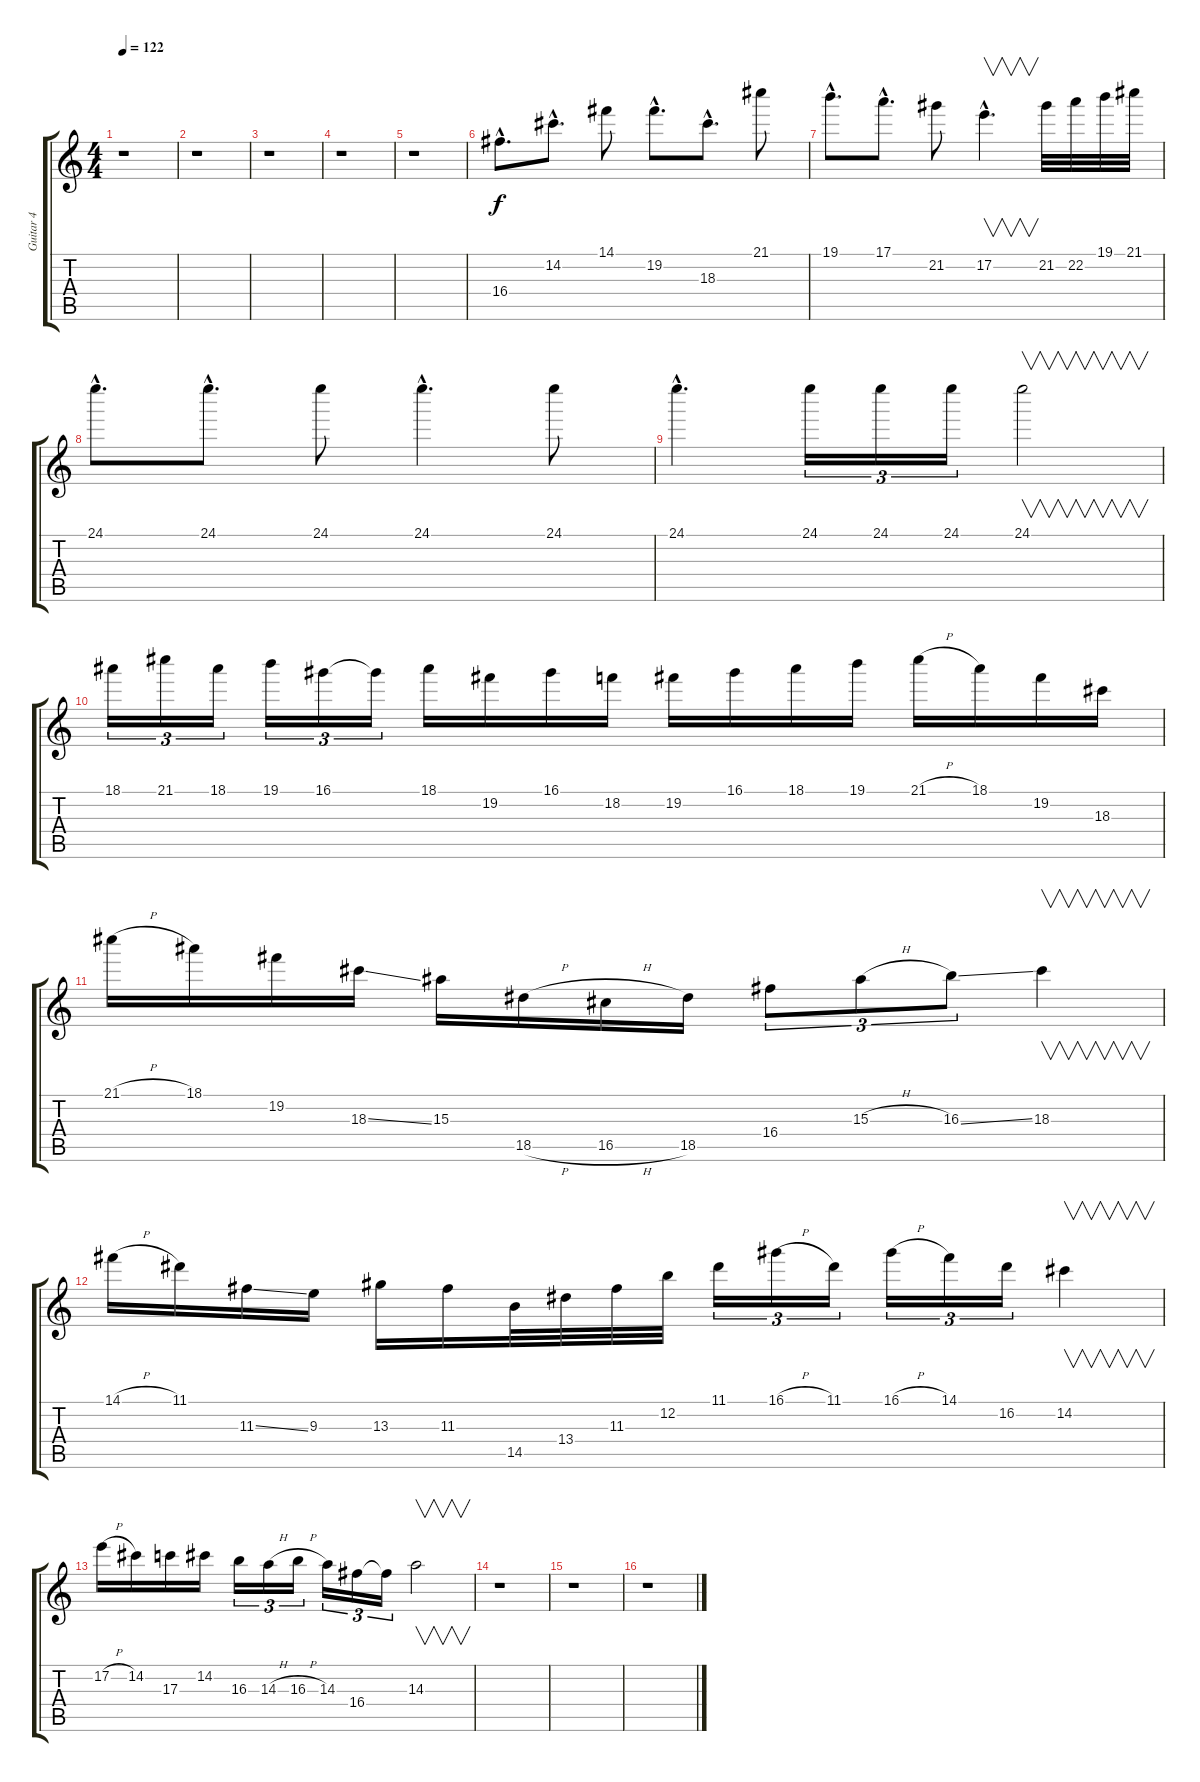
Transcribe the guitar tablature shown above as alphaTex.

\track ("Guitar 4" "Guitar 4") {instrument distortionguitar}
\staff {score tabs}
\tuning (E4 B3 G3 D3 A2 E2) {hide}
\ts (4 4)
\tempo 122
\clef g2
\ks c
r.1{dy f} |
r.1 |
r.1 |
r.1 |
r.1 |
16.4{hac}.8{d} 14.2{hac}.8{d} 14.1.8 19.2{hac}.8{d} 18.3{hac}.8{d} 21.1.8 |
19.1{hac}.8{d} 17.1{hac}.8{d} 21.2.8 17.2{hac}.4{v d} 21.2.32 22.2.32 19.1.32 21.1.32 |
24.1{hac}.8{d} 24.1{hac}.8{d} 24.1.8 24.1{hac}.4{d} 24.1.8 |
24.1{hac}.4{d} 24.1.16{tu (3 2)} 24.1.16{tu (3 2)} 24.1.16{tu (3 2)} 24.1.2{v} |
18.1.16{tu (3 2)} 21.1.16{tu (3 2)} 18.1.16{tu (3 2)} 19.1.16{tu (3 2)} 16.1.16{tu (3 2)} 16.1{t}.16{tu (3 2)} 18.1.16 19.2.16 16.1.16 18.2.16 19.2.16 16.1.16 18.1.16 19.1.16 21.1{h}.16 18.1.16 19.2.16 18.3.16 |
21.1{h}.16 18.1.16 19.2.16 18.3{ss}.16 15.3.16 18.5{h}.16 16.5{h}.16 18.5.16 16.4.8{tu (3 2)} 15.3{h}.8{tu (3 2)} 16.3{ss}.8{tu (3 2)} 18.3.4{v} |
14.1{h}.16 11.1.16 11.3{ss}.16 9.3.16 13.3.16 11.3.16 14.5.32 13.4.32 11.3.32 12.2.32 11.1.16{tu (3 2)} 16.1{h}.16{tu (3 2)} 11.1.16{tu (3 2)} 16.1{h}.16{tu (3 2)} 14.1.16{tu (3 2)} 16.2.16{tu (3 2)} 14.2.4{v} |
17.2{h}.16 14.2.16 17.3.16 14.2.16 16.3.16{tu (3 2)} 14.3{h}.16{tu (3 2)} 16.3{h}.16{tu (3 2)} 14.3.16{tu (3 2)} 16.4.16{tu (3 2)} 16.4{t}.16{tu (3 2)} 14.3.2{v} |
r.1 |
r.1 |
r.1
